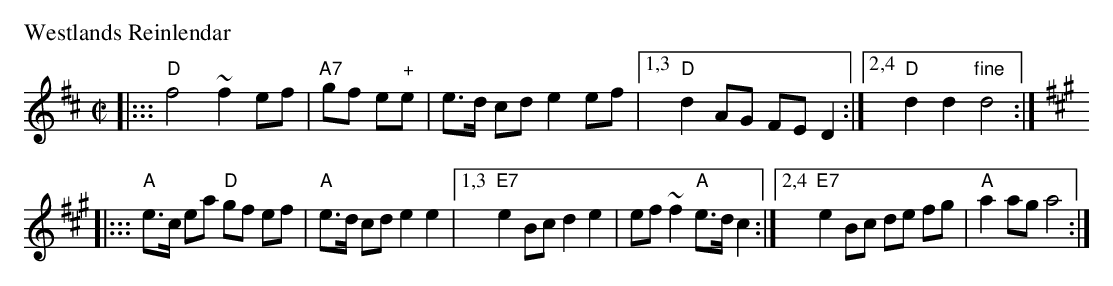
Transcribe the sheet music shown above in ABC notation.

X:1
P: Westlands Reinlendar
M: C|
L: 1/8
K: D
|::: "D"f4 ~f2 ef | "A7"gf e"+"e | e>d cd e2 ef |1,3 "D"d2 AG FE D2 :|2,4 "D"d2 d2 "fine"d4 :|
K: A
|:::"A"e>c ea "D"gf ef | "A"e>d cd e2 e2 |1,3 "E7"e2 Bc d2 e2 | ef ~f2 "A"e>d c2 :|2,4 "E7"e2 Bc de fg | "A"a2 ag a4 :|
